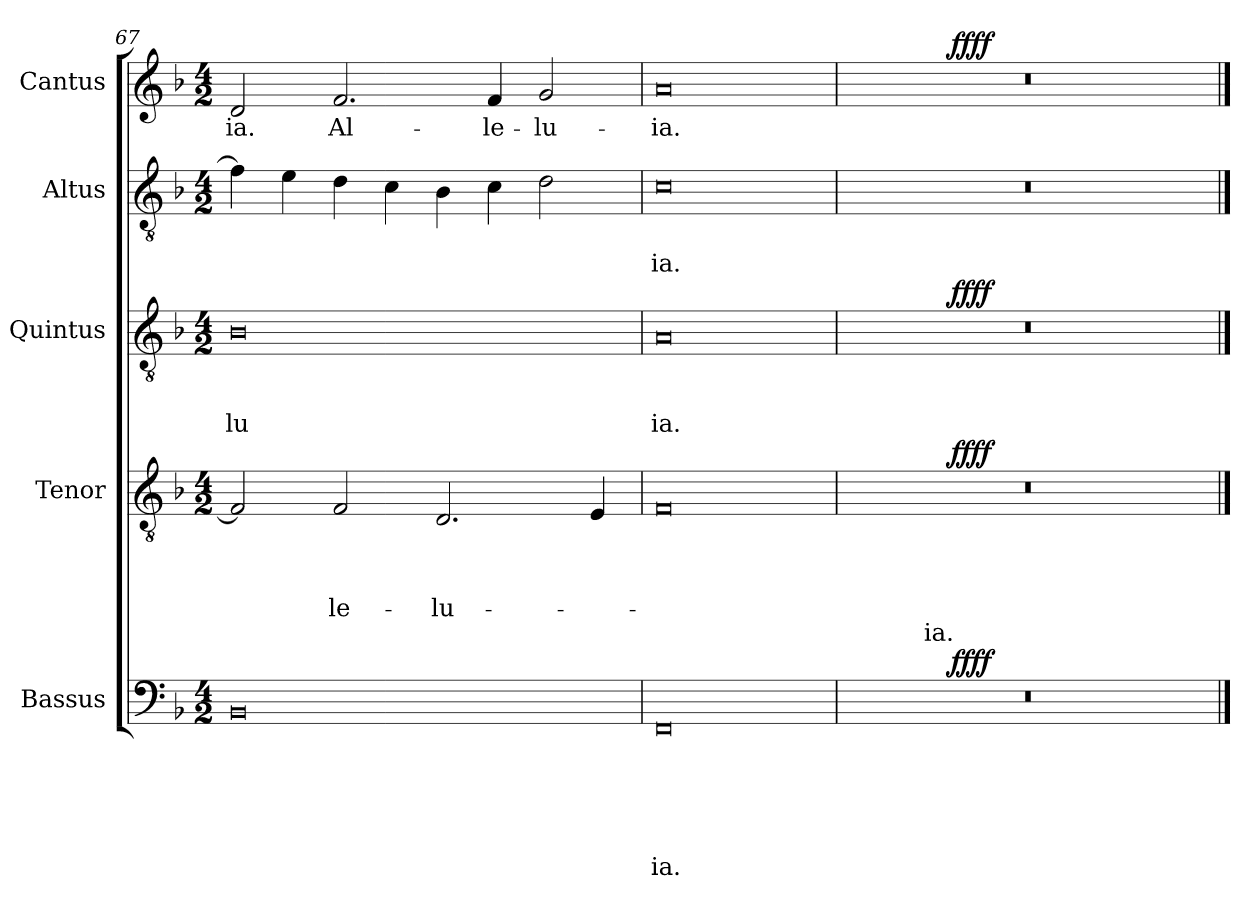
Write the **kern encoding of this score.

**kern	**text	**text	**text	**text	**text	**text	**dynam	**kern	**text	**text	**text	**text	**dynam	**kern	**text	**text	**text	**dynam	**kern	**text	**text	**kern	**text	**dynam
*part5	*part5	*part5	*part5	*part5	*part5	*part5	*part5	*part4	*part4	*part4	*part4	*part4	*part4	*part3	*part3	*part3	*part3	*part3	*part2	*part2	*part2	*part1	*part1	*part1
*staff5	*staff5	*staff5	*staff5	*staff5	*staff5	*staff5	*staff5	*staff4	*staff4	*staff4	*staff4	*staff4	*staff4	*staff3	*staff3	*staff3	*staff3	*staff3	*staff2	*staff2	*staff2	*staff1	*staff1	*staff1
*I"Bassus	*	*	*	*	*	*	*	*I"Tenor	*	*	*	*	*	*I"Quintus	*	*	*	*	*I"Altus	*	*	*I"Cantus	*	*
*clefF4	*	*	*	*	*	*	*	*clefGv2	*	*	*	*	*	*clefGv2	*	*	*	*	*clefGv2	*	*	*clefG2	*	*
*k[b-]	*	*	*	*	*	*	*	*k[b-]	*	*	*	*	*	*k[b-]	*	*	*	*	*k[b-]	*	*	*k[b-]	*	*
*F:	*	*	*	*	*	*	*	*F:	*	*	*	*	*	*F:	*	*	*	*	*F:	*	*	*F:	*	*
*M4/2	*	*	*	*	*	*	*	*M4/2	*	*	*	*	*	*M4/2	*	*	*	*	*M4/2	*	*	*M4/2	*	*
=67	=67	=67	=67	=67	=67	=67	=67	=67	=67	=67	=67	=67	=67	=67	=67	=67	=67	=67	=67	=67	=67	=67	=67	=67
!	!	!	!	!	!	!	!	!	!	!	!	!	!	!	!	!	!LO:LY:b	!	!	!	!	!	!LO:LY:b	!
0BB-	.	.	.	.	.	.	.	2F/]	.	.	.	.	.	0B-	.	.	lu	.	4f\]	.	.	2d/	-ia.	.
.	.	.	.	.	.	.	.	.	.	.	.	.	.	.	.	.	.	.	4e\	.	.	.	.	.
!	!	!	!	!	!	!	!	!	!	!	!	!LO:LY:b	!	!	!	!	!	!	!	!	!	!	!LO:LY:b	!
.	.	.	.	.	.	.	.	2F/	.	.	.	-le-	.	.	.	.	.	.	4d\	.	.	2.f/	Al-	.
.	.	.	.	.	.	.	.	.	.	.	.	.	.	.	.	.	.	.	4c\	.	.	.	.	.
!	!	!	!	!	!	!	!	!	!	!	!	!LO:LY:b	!	!	!	!	!	!	!	!	!	!	!	!
.	.	.	.	.	.	.	.	2.D/	.	.	.	-lu-	.	.	.	.	.	.	4B-\	.	.	.	.	.
!	!	!	!	!	!	!	!	!	!	!	!	!	!	!	!	!	!	!	!	!	!	!	!LO:LY:b	!
.	.	.	.	.	.	.	.	.	.	.	.	.	.	.	.	.	.	.	4c\	.	.	4f/	-le-	.
!	!	!	!	!	!	!	!	!	!	!	!	!	!	!	!	!	!	!	!	!	!	!	!LO:LY:b	!
.	.	.	.	.	.	.	.	.	.	.	.	.	.	.	.	.	.	.	2d\	.	.	2g/	-lu-	.
.	.	.	.	.	.	.	.	4E/	.	.	.	.	.	.	.	.	.	.	.	.	.	.	.	.
=68	=68	=68	=68	=68	=68	=68	=68	=68	=68	=68	=68	=68	=68	=68	=68	=68	=68	=68	=68	=68	=68	=68	=68	=68
!	!	!	!	!	!	!LO:LY:b	!	!	!	!	!	!	!	!	!	!	!LO:LY:b	!	!	!	!LO:LY:b	!	!LO:LY:b	!
0FF	.	.	.	.	.	-ia.	.	0F	.	.	.	.	.	0A	.	.	ia.	.	0c	.	ia.	0a	-ia.	.
=69	=69	=69	=69	=69	=69	=69	=69	=69	=69	=69	=69	=69	=69	=69	=69	=69	=69	=69	=69	=69	=69	=69	=69	=69
*^	*	*	*	*	*	*	*	*^	*	*	*	*	*	*^	*	*	*	*	*	*	*	*^	*	*
*	*^	*	*	*	*	*	*	*	*	*	*	*	*	*	*	*	*	*	*	*	*	*	*	*	*	*	*	*
0r	4ryy	4ryy	.	.	.	.	.	.	.	0r	4ryy	.	.	.	.	.	0r	4ryy	.	.	.	.	0r	.	.	0r	4ryy	.	.
.	8ryy	16.ryy	.	.	.	.	.	.	.	.	8ryy	.	.	.	.	.	.	8ryy	.	.	.	.	.	.	.	.	8ryy	.	.
!	!	!LO:TX:a:t=ia.	!	!	!	!	!	!	!	!	!	!	!	!	!	!	!	!	!	!	!	!	!	!	!	!	!	!	!
.	.	1ryy	.	.	.	.	.	.	.	.	.	.	.	.	.	.	.	.	.	.	.	.	.	.	.	.	.	.	.
.	32ryy	.	.	.	.	.	.	.	.	.	32ryy	.	.	.	.	.	.	32ryy	.	.	.	.	.	.	.	.	32ryy	.	.
!	!	!	!	!	!	!	!	!	!LO:DY:b	!	!	!	!	!	!	!LO:DY:b	!	!	!	!	!	!LO:DY:b	!	!	!	!	!	!	!LO:DY:b
.	1ryy	.	.	.	.	.	.	.	ffff	.	1ryy	.	.	.	.	ffff	.	1ryy	.	.	.	ffff	.	.	.	.	1ryy	.	ffff
.	.	2ryy	.	.	.	.	.	.	.	.	.	.	.	.	.	.	.	.	.	.	.	.	.	.	.	.	.	.	.
.	2ryy	.	.	.	.	.	.	.	.	.	2ryy	.	.	.	.	.	.	2ryy	.	.	.	.	.	.	.	.	2ryy	.	.
.	.	8ryy	.	.	.	.	.	.	.	.	.	.	.	.	.	.	.	.	.	.	.	.	.	.	.	.	.	.	.
.	16.ryy	.	.	.	.	.	.	.	.	.	16.ryy	.	.	.	.	.	.	16.ryy	.	.	.	.	.	.	.	.	16.ryy	.	.
.	.	32ryy	.	.	.	.	.	.	.	.	.	.	.	.	.	.	.	.	.	.	.	.	.	.	.	.	.	.	.
*v	*v	*v	*	*	*	*	*	*	*	*	*	*	*	*	*	*	*v	*v	*	*	*	*	*	*	*	*v	*v	*	*
*	*	*	*	*	*	*	*	*v	*v	*	*	*	*	*	*	*	*	*	*	*	*	*	*	*	*
==	==	==	==	==	==	==	==	==	==	==	==	==	==	==	==	==	==	==	==	==	==	==	==	==
*-	*-	*-	*-	*-	*-	*-	*-	*-	*-	*-	*-	*-	*-	*-	*-	*-	*-	*-	*-	*-	*-	*-	*-	*-
